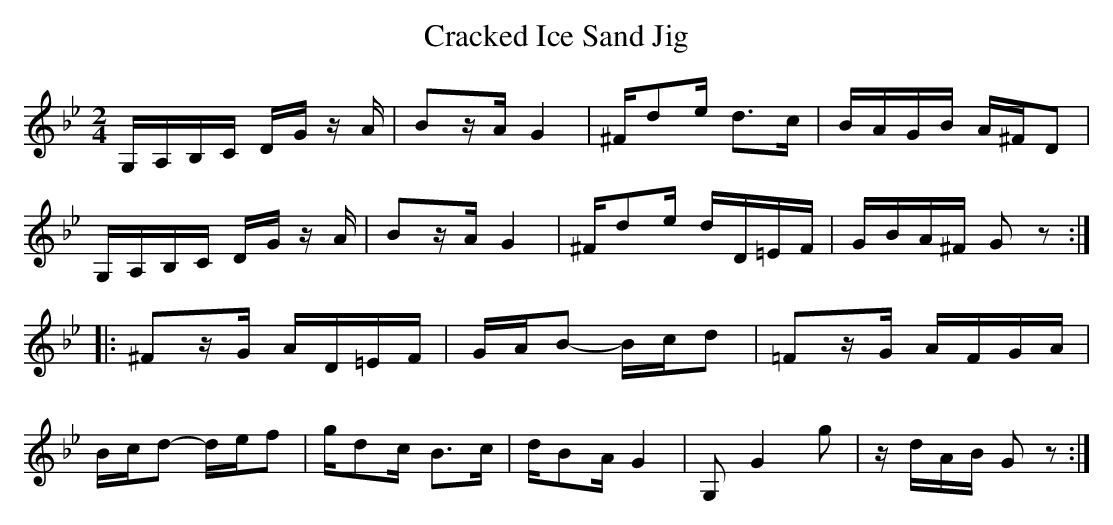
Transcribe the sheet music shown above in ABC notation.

X:1
T:Cracked Ice Sand Jig
M:2/4
L:1/8
K:Gmin
G,/A,/B,/C/ D/G/ z/A/|Bz/A/ G2|^F/de/ d>c|B/A/G/B/ A/^F/D|
G,/A,/B,/C/ D/G/ z/A/|Bz/A/ G2|^F/de/ d/D/=E/F/|G/B/A/^F/ Gz:|
|:^Fz/G/ A/D/=E/F/|G/A/B- B/c/d|=Fz/G/ A/F/G/A/|
B/c/d- d/e/f|g/dc/ B>c|d/BA/ G2|G, G2g|z/d/A/B/ Gz:|]
